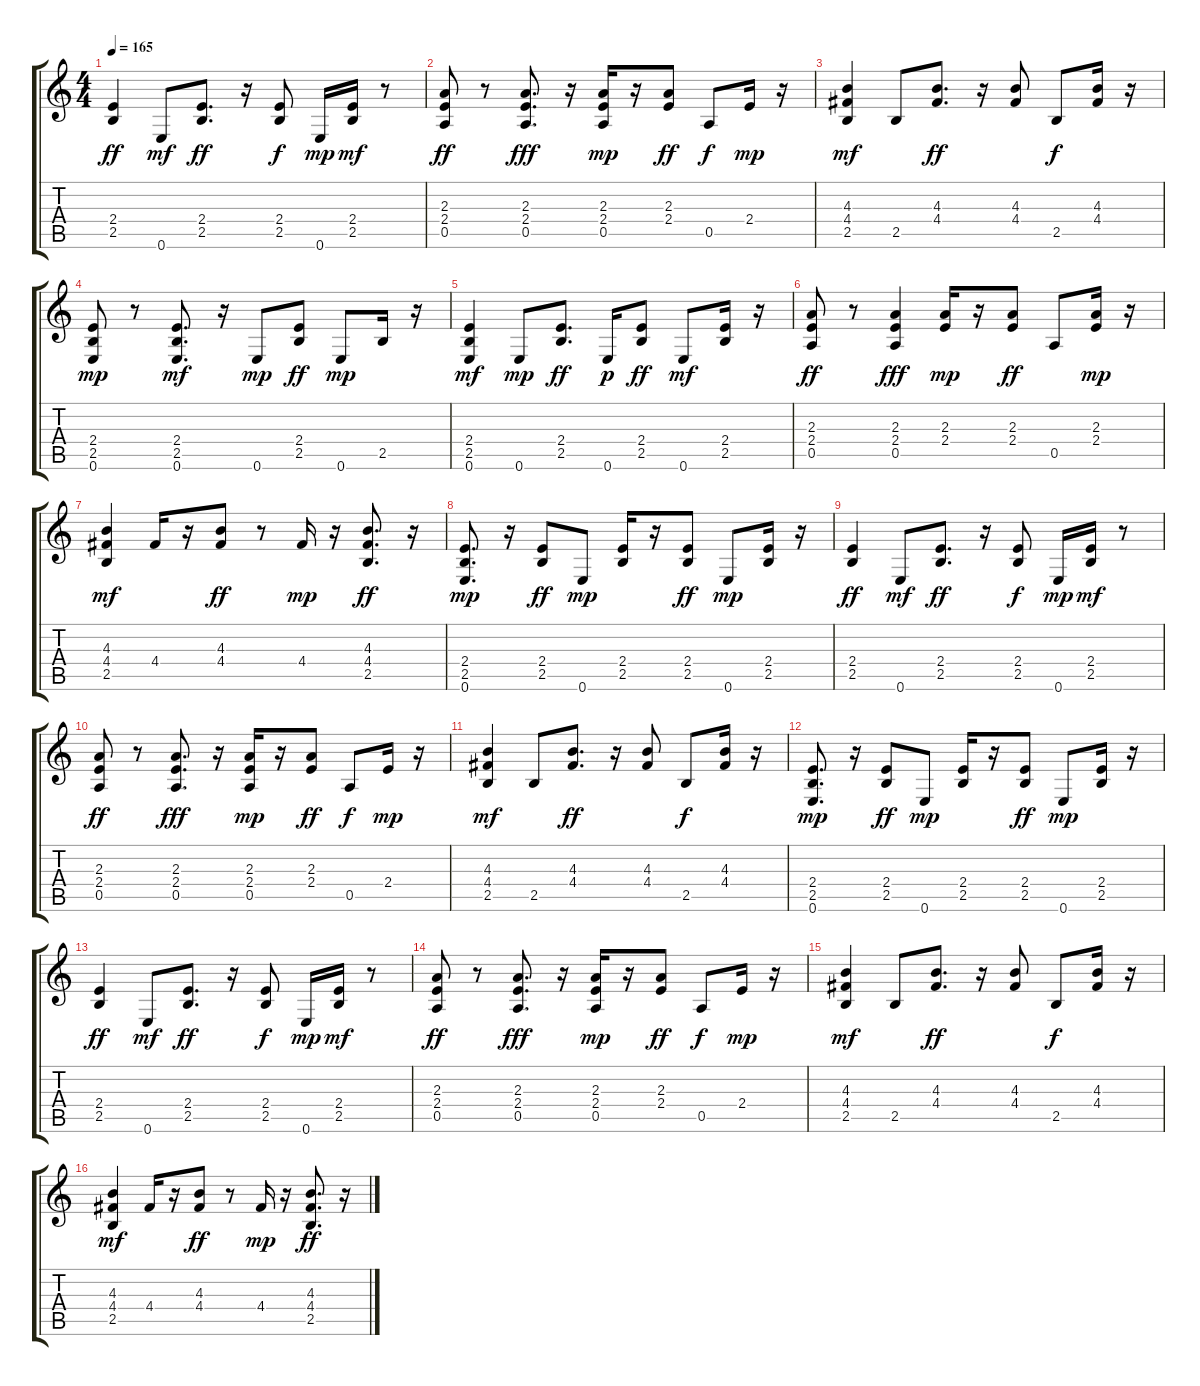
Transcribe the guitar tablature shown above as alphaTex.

\track "" {instrument overdrivenguitar}
\staff {score tabs}
\tuning (E4 B3 G3 D3 A2 E2) {hide}
\ts (4 4)
\tempo 165
\clef g2
\ks c
(2.4 2.5).4{dy ff} 0.6.8{dy mf} (2.4 2.5).8{d dy ff} r.16 (2.4 2.5).8{dy f} 0.6.16{dy mp} (2.4 2.5).16{dy mf} r.8 |
(2.3 2.4 0.5).8{dy ff} r.8 (2.3 2.4 0.5).8{d dy fff} r.16 (2.3 2.4 0.5).16{dy mp} r.16 (2.3 2.4).8{dy ff} 0.5.8{dy f} 2.4.16{dy mp} r.16 |
(4.3 4.4 2.5).4{dy mf} 2.5.8 (4.3 4.4).8{d dy ff} r.16 (4.3 4.4).8 2.5.8{dy f} (4.3 4.4).16 r.16 |
(2.4 2.5 0.6).8{dy mp} r.8 (2.4 2.5 0.6).8{d dy mf} r.16 0.6.8{dy mp} (2.4 2.5).8{dy ff} 0.6.8{dy mp} 2.5.16 r.16 |
(2.4 2.5 0.6).4{dy mf} 0.6.8{dy mp} (2.4 2.5).8{d dy ff} 0.6.16{dy p} (2.4 2.5).8{dy ff} 0.6.8{dy mf} (2.4 2.5).16 r.16 |
(2.3 2.4 0.5).8{dy ff} r.8 (2.3 2.4 0.5).4{dy fff} (2.3 2.4).16{dy mp} r.16 (2.3 2.4).8{dy ff} 0.5.8 (2.3 2.4).16{dy mp} r.16 |
(4.3 4.4 2.5).4{dy mf} 4.4.16 r.16 (4.3 4.4).8{dy ff} r.8 4.4.16{dy mp} r.16 (4.3 4.4 2.5).8{d dy ff} r.16 |
(2.4 2.5 0.6).8{d dy mp} r.16 (2.4 2.5).8{dy ff} 0.6.8{dy mp} (2.4 2.5).16 r.16 (2.4 2.5).8{dy ff} 0.6.8{dy mp} (2.4 2.5).16 r.16 |
(2.4 2.5).4{dy ff} 0.6.8{dy mf} (2.4 2.5).8{d dy ff} r.16 (2.4 2.5).8{dy f} 0.6.16{dy mp} (2.4 2.5).16{dy mf} r.8 |
(2.3 2.4 0.5).8{dy ff} r.8 (2.3 2.4 0.5).8{d dy fff} r.16 (2.3 2.4 0.5).16{dy mp} r.16 (2.3 2.4).8{dy ff} 0.5.8{dy f} 2.4.16{dy mp} r.16 |
(4.3 4.4 2.5).4{dy mf} 2.5.8 (4.3 4.4).8{d dy ff} r.16 (4.3 4.4).8 2.5.8{dy f} (4.3 4.4).16 r.16 |
(2.4 2.5 0.6).8{d dy mp} r.16 (2.4 2.5).8{dy ff} 0.6.8{dy mp} (2.4 2.5).16 r.16 (2.4 2.5).8{dy ff} 0.6.8{dy mp} (2.4 2.5).16 r.16 |
(2.4 2.5).4{dy ff} 0.6.8{dy mf} (2.4 2.5).8{d dy ff} r.16 (2.4 2.5).8{dy f} 0.6.16{dy mp} (2.4 2.5).16{dy mf} r.8 |
(2.3 2.4 0.5).8{dy ff} r.8 (2.3 2.4 0.5).8{d dy fff} r.16 (2.3 2.4 0.5).16{dy mp} r.16 (2.3 2.4).8{dy ff} 0.5.8{dy f} 2.4.16{dy mp} r.16 |
(4.3 4.4 2.5).4{dy mf} 2.5.8 (4.3 4.4).8{d dy ff} r.16 (4.3 4.4).8 2.5.8{dy f} (4.3 4.4).16 r.16 |
(4.3 4.4 2.5).4{dy mf} 4.4.16 r.16 (4.3 4.4).8{dy ff} r.8 4.4.16{dy mp} r.16 (4.3 4.4 2.5).8{d dy ff} r.16
